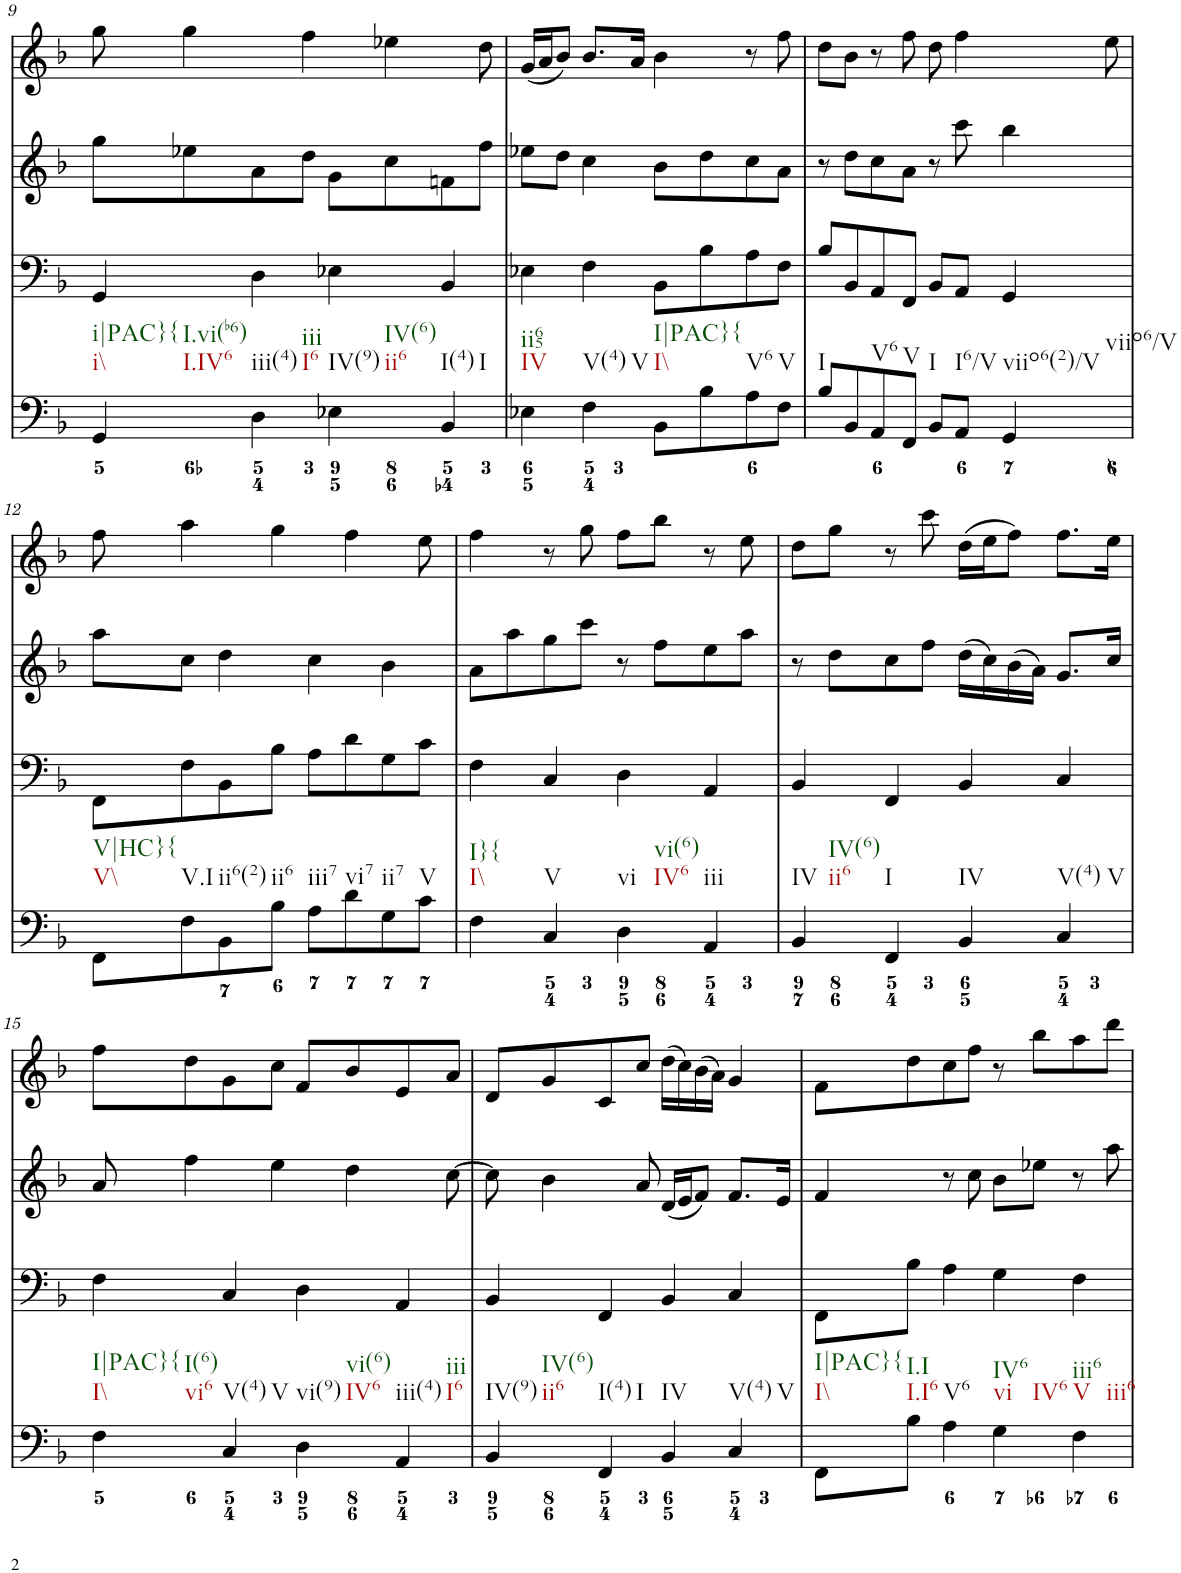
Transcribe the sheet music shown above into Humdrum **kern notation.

**kern	**kern	**kern	**kern
*part4	*part3	*part2	*part1
*staff4	*staff3	*staff2	*staff1
*I"Piano	*I"Piano	*I"Piano	*I"Piano
*I'Pno	*I'Pno	*I'Pno	*I'Pno
!!LO:PB:g=z
*clefF4	*clefF4	*clefG2	*clefG2
*k[b-]	*k[b-]	*k[b-]	*k[b-]
*F:	*F:	*F:	*F:
*M4/4	*M4/4	*M4/4	*M4/4
*met(c)	*met(c)	*met(c)	*met(c)
=9	=9	=9	=9
!LO:TX:b:t=i\\	!	!	!
!LO:TX:b:t=i|PAC}{	!	!	!
!LO:TX:b:t=I.IV6	!	!	!
!LO:TX:b:t=I.vi(b6)	!	!	!
4GG/	4GG/	8gg\L	8gg\
.	.	8ee-X\	4gg\
!LO:TX:b:t=iii(4)	!	!	!
!LO:TX:b:t=I6	!	!	!
!LO:TX:b:t=iii	!	!	!
4D\	4D\	8a\	.
.	.	8dd\J	4ff\
!LO:TX:b:t=IV(9)	!	!	!
!LO:TX:b:t=ii6	!	!	!
!LO:TX:b:t=IV(6)	!	!	!
4E-X\	4E-X\	8g\L	.
.	.	8cc\	4ee-X\
!LO:TX:b:t=I(4)	!	!	!
!LO:TX:b:t=I	!	!	!
4BB-/	4BB-/	8fn\	.
.	.	8ff\J	8dd\
=10	=10	=10	=10
!LO:TX:b:t=IV	!	!	!
!LO:TX:b:t=ii65	!	!	!
4E-X\	4E-X\	8ee-X\L	(16g/LL
.	.	.	16a/J
.	.	8dd\J	8b-/J)
!LO:TX:b:t=V(4)	!	!	!
!LO:TX:b:t=V	!	!	!
4F\	4F\	4cc\	8.b-/L
.	.	.	16a/Jk
!LO:TX:b:t=I\\	!	!	!
!LO:TX:b:t=I|PAC}{	!	!	!
8BB-\L	8BB-\L	8b-\L	4b-\
8B-\	8B-\	8dd\	.
!LO:TX:b:t=V6	!	!	!
8A\	8A\	8cc\	8r
!LO:TX:b:t=V	!	!	!
8F\J	8F\J	8a\J	8ff\
=11	=11	=11	=11
!LO:TX:b:t=I	!	!	!
8B-/L	8B-/L	8r	8dd\L
8BB-/	8BB-/	8dd\L	8b-\J
!LO:TX:b:t=V6	!	!	!
8AA/	8AA/	8cc\	8r
!LO:TX:b:t=V	!	!	!
8FF/J	8FF/J	8a\J	8ff\
!LO:TX:b:t=I	!	!	!
8BB-/L	8BB-/L	8r	8dd\
!LO:TX:b:t=I6/V	!	!	!
8AA/J	8AA/J	8ccc\	4ff\
!LO:TX:b:t=viio6(2)/V	!	!	!
!LO:TX:b:t=viio6/V	!	!	!
4GG/	4GG/	4bb-\	.
.	.	.	8ee\
!!LO:LB:g=z
=12	=12	=12	=12
!LO:TX:b:t=V\\	!	!	!
!LO:TX:b:t=V|HC}{	!	!	!
8FF\L	8FF\L	8aa\L	8ff\
!LO:TX:b:t=V.I	!	!	!
8F\	8F\	8cc\J	4aa\
!LO:TX:b:t=ii6(2)	!	!	!
8BB-\	8BB-\	4dd\	.
!LO:TX:b:t=ii6	!	!	!
8B-\J	8B-\J	.	4gg\
!LO:TX:b:t=iii7	!	!	!
8A\L	8A\L	4cc\	.
!LO:TX:b:t=vi7	!	!	!
8d\	8d\	.	4ff\
!LO:TX:b:t=ii7	!	!	!
8G\	8G\	4b-\	.
!LO:TX:b:t=V	!	!	!
8c\J	8c\J	.	8ee\
=13	=13	=13	=13
!LO:TX:b:t=I\\	!	!	!
!LO:TX:b:t=I}{	!	!	!
4F\	4F\	8a\L	4ff\
.	.	8aa\	.
!LO:TX:b:t=V	!	!	!
4C/	4C/	8gg\	8r
.	.	8ccc\J	8gg\
!LO:TX:b:t=vi	!	!	!
!LO:TX:b:t=IV6	!	!	!
!LO:TX:b:t=vi(6)	!	!	!
4D\	4D\	8r	8ff\L
.	.	8ff\L	8bb-\J
!LO:TX:b:t=iii	!	!	!
4AA/	4AA/	8ee\	8r
.	.	8aa\J	8ee\
=14	=14	=14	=14
!LO:TX:b:t=IV	!	!	!
!LO:TX:b:t=ii6	!	!	!
!LO:TX:b:t=IV(6)	!	!	!
4BB-/	4BB-/	8r	8dd\L
.	.	8dd\L	8gg\J
!LO:TX:b:t=I	!	!	!
4FF/	4FF/	8cc\	8r
.	.	8ff\J	8ccc\
!LO:TX:b:t=IV	!	!	!
4BB-/	4BB-/	(16dd\LL	(16dd\LL
.	.	16cc\)	16ee\J
.	.	(16b-\	8ff\J)
.	.	16a\JJ)	.
!LO:TX:b:t=V(4)	!	!	!
!LO:TX:b:t=V	!	!	!
4C/	4C/	8.g/L	8.ff\L
.	.	16cc/Jk	16ee\Jk
!!LO:LB:g=z
=15	=15	=15	=15
!LO:TX:b:t=I\\	!	!	!
!LO:TX:b:t=I|PAC}{	!	!	!
!LO:TX:b:t=vi6	!	!	!
!LO:TX:b:t=I(6)	!	!	!
4F\	4F\	8a/	8ff\L
.	.	4ff\	8dd\
!LO:TX:b:t=V(4)	!	!	!
!LO:TX:b:t=V	!	!	!
4C/	4C/	.	8g\
.	.	4ee\	8cc\J
!LO:TX:b:t=vi(9)	!	!	!
!LO:TX:b:t=IV6	!	!	!
!LO:TX:b:t=vi(6)	!	!	!
4D\	4D\	.	8f/L
.	.	4dd\	8b-/
!LO:TX:b:t=iii(4)	!	!	!
!LO:TX:b:t=I6	!	!	!
!LO:TX:b:t=iii	!	!	!
4AA/	4AA/	.	8e/
.	.	[8cc\	8a/J
=16	=16	=16	=16
!LO:TX:b:t=IV(9)	!	!	!
!LO:TX:b:t=ii6	!	!	!
!LO:TX:b:t=IV(6)	!	!	!
4BB-/	4BB-/	8cc\]	8d/L
.	.	4b-\	8g/
!LO:TX:b:t=I(4)	!	!	!
!LO:TX:b:t=I	!	!	!
4FF/	4FF/	.	8c/
.	.	8a/	8cc/J
!LO:TX:b:t=IV	!	!	!
4BB-/	4BB-/	(16d/LL	(16dd\LL
.	.	16e/J	16cc\)
.	.	8f/J)	(16b-\
.	.	.	16a\JJ)
!LO:TX:b:t=V(4)	!	!	!
!LO:TX:b:t=V	!	!	!
4C/	4C/	8.f/L	4g/
.	.	16e/Jk	.
=17	=17	=17	=17
!LO:TX:b:t=I\\	!	!	!
!LO:TX:b:t=I|PAC}{	!	!	!
8FF\L	8FF\L	4f/	8f\L
!LO:TX:b:t=I.I6	!	!	!
!LO:TX:b:t=I.I	!	!	!
8B-\J	8B-\J	.	8dd\
!LO:TX:b:t=V6	!	!	!
4A\	4A\	8r	8cc\
.	.	8cc\	8ff\J
!LO:TX:b:t=vi	!	!	!
!LO:TX:b:t=IV6	!	!	!
!LO:TX:b:t=IV6	!	!	!
4G\	4G\	8b-\L	8r
.	.	8ee-X\J	8bb-\L
!LO:TX:b:t=V	!	!	!
!LO:TX:b:t=iii6	!	!	!
!LO:TX:b:t=iii6	!	!	!
4F\	4F\	8r	8aa\
.	.	8aa\	8ddd\J
=	=	=	=
*-	*-	*-	*-
